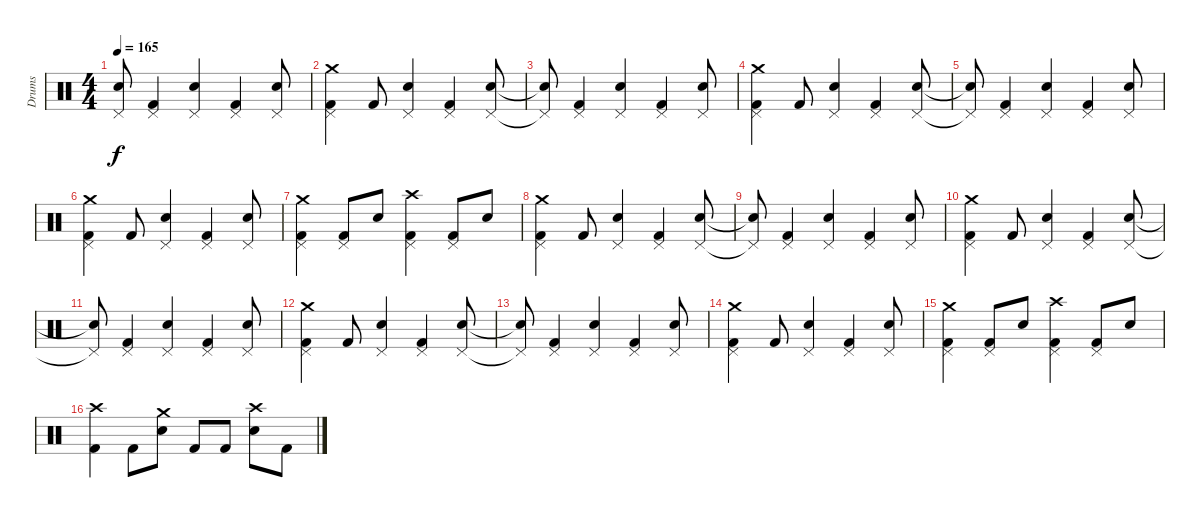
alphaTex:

\track ("Drums" "Drums") {instrument percussion}
\staff {score}
\articulation defaults
\ts (4 4)
\tempo 165
\clef neutral
\ks c
("Pedal Hi-Hat (hit)"{t} "Snare (hit)"{t}).8{dy f} ("Pedal Hi-Hat (hit)" "Kick (hit) 2").4 ("Pedal Hi-Hat (hit)" "Snare (hit) 2").4 ("Pedal Hi-Hat (hit)" "Kick (hit) 2").4 ("Pedal Hi-Hat (hit)" "Snare (hit) 2").8 |
("Crash medium (hit)" "Pedal Hi-Hat (hit)" "Kick (hit) 2").4 "Kick (hit) 2".8 ("Pedal Hi-Hat (hit)" "Snare (hit) 2").4 ("Pedal Hi-Hat (hit)" "Kick (hit) 2").4 ("Pedal Hi-Hat (hit)" "Snare (hit) 2").8 |
("Pedal Hi-Hat (hit)"{t} "Snare (hit)"{t}).8 ("Pedal Hi-Hat (hit)" "Kick (hit) 2").4 ("Pedal Hi-Hat (hit)" "Snare (hit) 2").4 ("Pedal Hi-Hat (hit)" "Kick (hit) 2").4 ("Pedal Hi-Hat (hit)" "Snare (hit) 2").8 |
("Crash medium (hit)" "Pedal Hi-Hat (hit)" "Kick (hit) 2").4 "Kick (hit) 2".8 ("Pedal Hi-Hat (hit)" "Snare (hit) 2").4 ("Pedal Hi-Hat (hit)" "Kick (hit) 2").4 ("Pedal Hi-Hat (hit)" "Snare (hit) 2").8 |
("Pedal Hi-Hat (hit)"{t} "Snare (hit)"{t}).8 ("Pedal Hi-Hat (hit)" "Kick (hit) 2").4 ("Pedal Hi-Hat (hit)" "Snare (hit) 2").4 ("Pedal Hi-Hat (hit)" "Kick (hit) 2").4 ("Pedal Hi-Hat (hit)" "Snare (hit) 2").8 |
("Crash medium (hit)" "Pedal Hi-Hat (hit)" "Kick (hit) 2").4 "Kick (hit) 2".8 ("Pedal Hi-Hat (hit)" "Snare (hit) 2").4 ("Pedal Hi-Hat (hit)" "Kick (hit) 2").4 ("Pedal Hi-Hat (hit)" "Snare (hit) 2").8 |
("Crash medium (hit)" "Pedal Hi-Hat (hit)" "Kick (hit) 2").4 ("Pedal Hi-Hat (hit)" "Kick (hit) 2").8 "Snare (hit) 2".8 ("Crash high (hit)" "Pedal Hi-Hat (hit)" "Kick (hit) 2").4 ("Pedal Hi-Hat (hit)" "Kick (hit) 2").8 "Snare (hit) 2".8 |
("Crash medium (hit)" "Pedal Hi-Hat (hit)" "Kick (hit) 2").4 "Kick (hit) 2".8 ("Pedal Hi-Hat (hit)" "Snare (hit) 2").4 ("Pedal Hi-Hat (hit)" "Kick (hit) 2").4 ("Pedal Hi-Hat (hit)" "Snare (hit) 2").8 |
("Pedal Hi-Hat (hit)"{t} "Snare (hit)"{t}).8 ("Pedal Hi-Hat (hit)" "Kick (hit) 2").4 ("Pedal Hi-Hat (hit)" "Snare (hit) 2").4 ("Pedal Hi-Hat (hit)" "Kick (hit) 2").4 ("Pedal Hi-Hat (hit)" "Snare (hit) 2").8 |
("Crash medium (hit)" "Pedal Hi-Hat (hit)" "Kick (hit) 2").4 "Kick (hit) 2".8 ("Pedal Hi-Hat (hit)" "Snare (hit) 2").4 ("Pedal Hi-Hat (hit)" "Kick (hit) 2").4 ("Pedal Hi-Hat (hit)" "Snare (hit) 2").8 |
("Pedal Hi-Hat (hit)"{t} "Snare (hit)"{t}).8 ("Pedal Hi-Hat (hit)" "Kick (hit) 2").4 ("Pedal Hi-Hat (hit)" "Snare (hit) 2").4 ("Pedal Hi-Hat (hit)" "Kick (hit) 2").4 ("Pedal Hi-Hat (hit)" "Snare (hit) 2").8 |
("Crash medium (hit)" "Pedal Hi-Hat (hit)" "Kick (hit) 2").4 "Kick (hit) 2".8 ("Pedal Hi-Hat (hit)" "Snare (hit) 2").4 ("Pedal Hi-Hat (hit)" "Kick (hit) 2").4 ("Pedal Hi-Hat (hit)" "Snare (hit) 2").8 |
("Pedal Hi-Hat (hit)"{t} "Snare (hit)"{t}).8 ("Pedal Hi-Hat (hit)" "Kick (hit) 2").4 ("Pedal Hi-Hat (hit)" "Snare (hit) 2").4 ("Pedal Hi-Hat (hit)" "Kick (hit) 2").4 ("Pedal Hi-Hat (hit)" "Snare (hit) 2").8 |
("Crash medium (hit)" "Pedal Hi-Hat (hit)" "Kick (hit) 2").4 "Kick (hit) 2".8 ("Pedal Hi-Hat (hit)" "Snare (hit) 2").4 ("Pedal Hi-Hat (hit)" "Kick (hit) 2").4 ("Pedal Hi-Hat (hit)" "Snare (hit) 2").8 |
("Crash medium (hit)" "Pedal Hi-Hat (hit)" "Kick (hit) 2").4 ("Pedal Hi-Hat (hit)" "Kick (hit) 2").8 "Snare (hit) 2".8 ("Crash high (hit)" "Pedal Hi-Hat (hit)" "Kick (hit) 2").4 ("Pedal Hi-Hat (hit)" "Kick (hit) 2").8 "Snare (hit) 2".8 |
("Crash high (hit)" "Kick (hit) 2").4 "Kick (hit) 2".8 ("Crash medium (hit)" "Snare (hit) 2").8 "Kick (hit) 2".8 "Kick (hit) 2".8 ("Crash high (hit)" "Snare (hit) 2").8 "Kick (hit) 2".8
